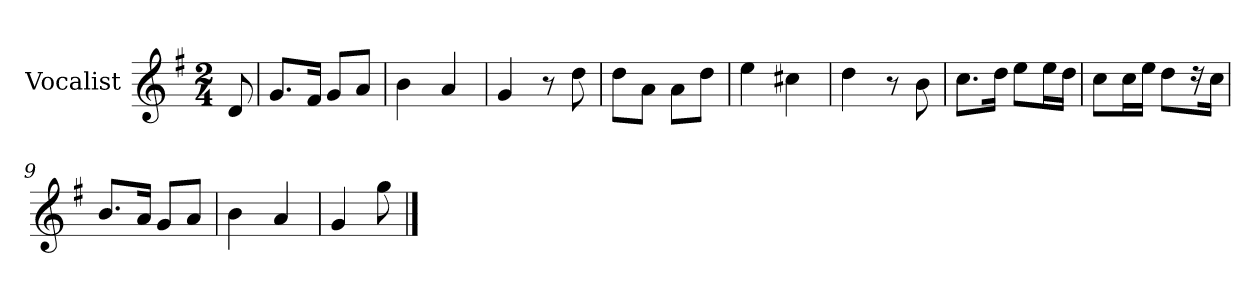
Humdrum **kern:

**kern
*part1
*staff1
*I"Vocalist
*k[f#]
*G:
*M2/4
=
8d
=1
8.gL
16f#Jk
8gL
8aJ
=2
4b
4a
=3
4g
8r
8dd
=4
8ddL
8aJ
8aL
8ddJ
=5
4ee
4cc#X
=6
4dd
8r
8b
=7
8.ccL
16ddJk
8eeL
16eeL
16ddJJ
=8
8ccL
16ccL
16eeJJ
8ddL
16r
16ccJk
=9
8.bL
16aJk
8gL
8aJ
=10
4b
4a
=11
4g
8gg
==
*-
